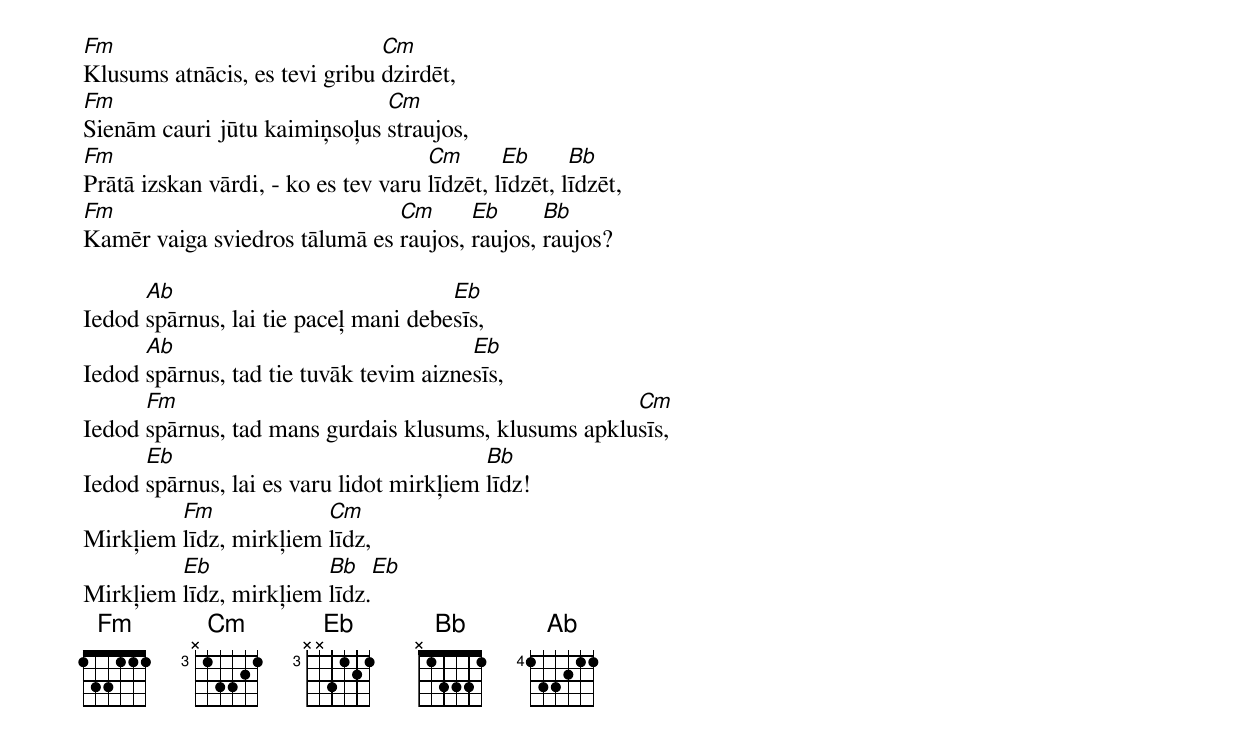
Fm                             Cm
Klusums atnācis, es tevi gribu dzirdēt,
Fm                            Cm
Sienām cauri jūtu kaimiņsoļus straujos,
Fm                                   Cm       Eb      Bb
Prātā izskan vārdi, - ko es tev varu līdzēt, līdzēt, līdzēt,
Fm                             Cm      Eb      Bb
Kamēr vaiga sviedros tālumā es raujos, raujos, raujos?

      Ab                              Eb
Iedod spārnus, lai tie paceļ mani debesīs,
      Ab                                Eb
Iedod spārnus, tad tie tuvāk tevim aiznesīs,
      Fm                                              Cm
Iedod spārnus, tad mans gurdais klusums, klusums apklusīs,
      Eb                                  Bb
Iedod spārnus, lai es varu lidot mirkļiem līdz!
         Fm             Cm
Mirkļiem līdz, mirkļiem līdz,
         Eb             Bb      Eb
Mirkļiem līdz, mirkļiem līdz.
